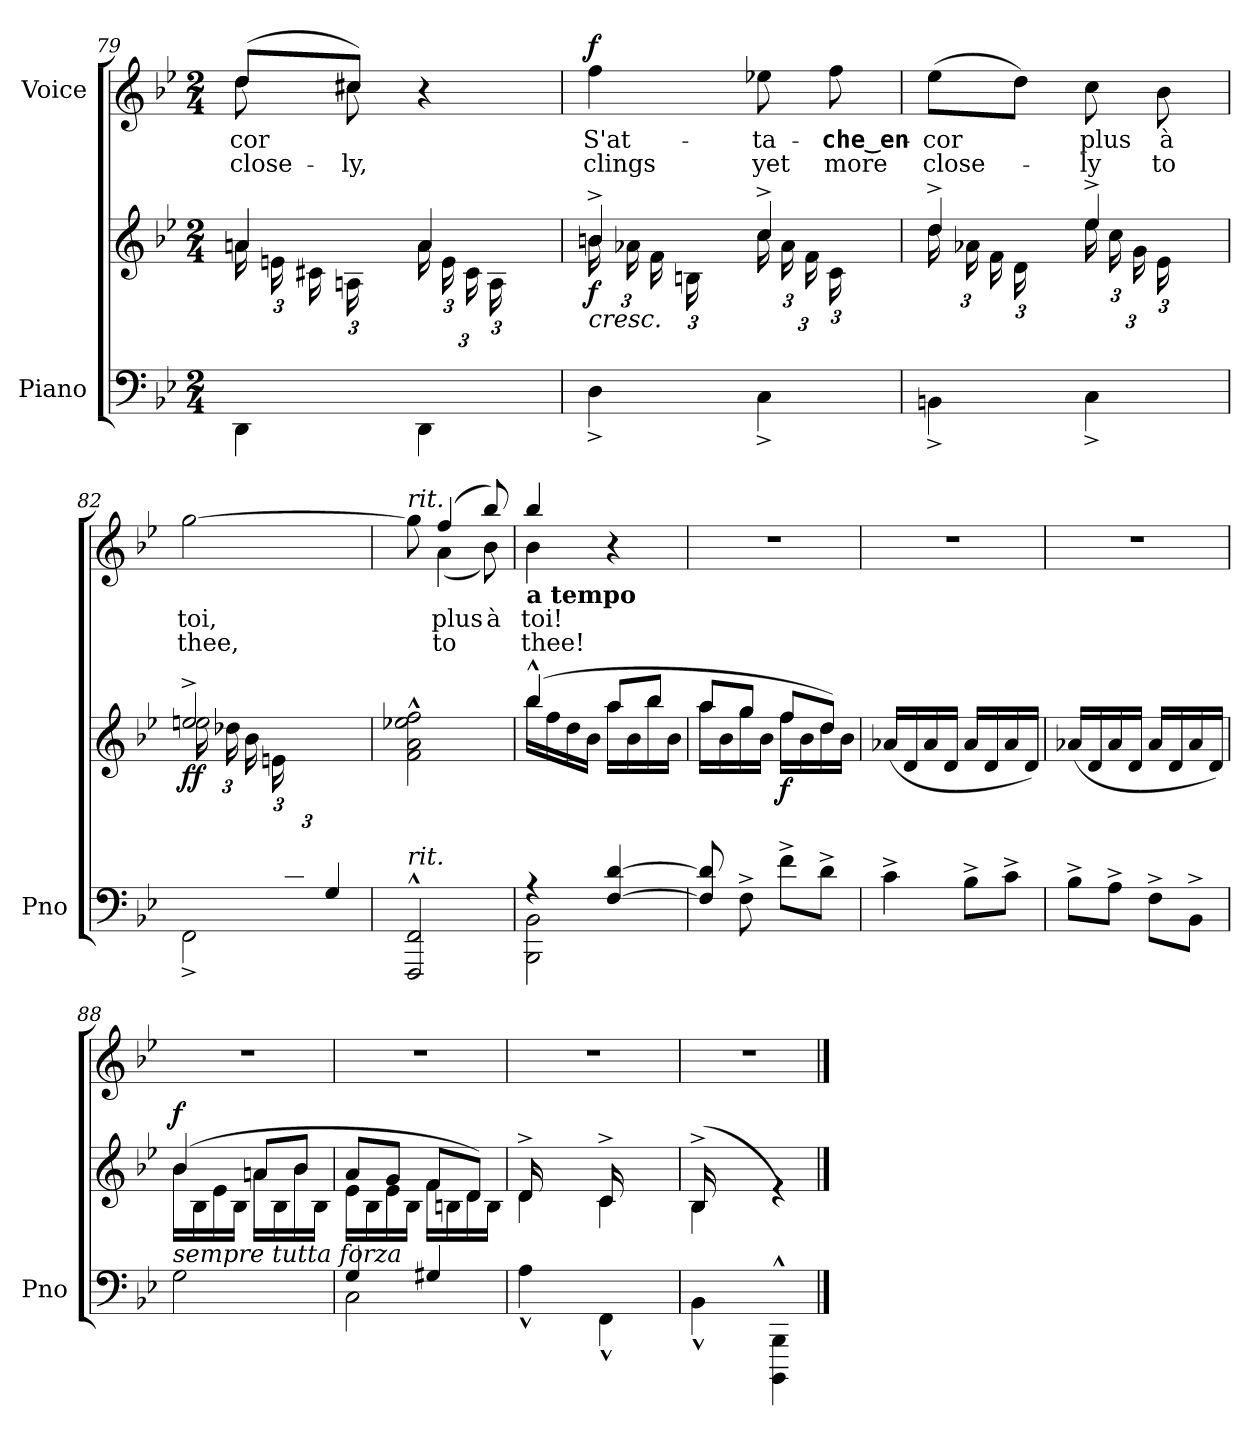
**kern	**kern	**dynam	**kern	**text	**text	**dynam
*part2	*part2	*part2	*part1	*part1	*part1	*part1
*staff3	*staff2	*staff2/3	*staff1	*staff1	*staff1	*staff1
*I"Piano	*	*	*I"Voice	*	*	*
*I'Pno	*	*	*	*	*	*
*clefF4	*clefG2	*	*clefG2	*	*	*
*k[b-e-]	*k[b-e-]	*	*k[b-e-]	*	*	*
*M2/4	*M2/4	*	*M2/4	*	*	*
=79	=79	=79	=79	=79	=79	=79
*^	*^	*	*	*	*	*
*	*	*	*Xbrackettup	*	*	*	*	*
!	!	!	!	!	!	!LO:LY:b	!LO:LY:b	!
*	*	*	*	*	*^	*	*	*
6ryy	4DD\	(>4an/	24a\LL	.	(>8dd/L	8dd\	-cor	close-	.
.	.	.	24en\	.	.	.	.	.	.
.	.	.	24c#X\	.	.	.	.	.	.
!	!	!	!	!	!	!	!	!LO:LY:b	!
.	.	.	24An\	.	8cc#X/J)	8cc#\	.	-ly,	.
24En/	.	.	12ryy	.	.	.	.	.	.
24AAn/JJ)	.	.	.	.	.	.	.	.	.
6ryy	4DD\	(>4a/	24a\LL	.	4r	4reyy	.	.	.
.	.	.	24e\	.	.	.	.	.	.
.	.	.	24c#\	.	.	.	.	.	.
.	.	.	24A\	.	.	.	.	.	.
24E/	.	.	12ryy	.	.	.	.	.	.
24AA/JJ)	.	.	.	.	.	.	.	.	.
*	*	*	*	*	*v	*v	*	*	*
!!LO:LB:g=z
=80	=80	=80	=80	=80	=80	=80	=80	=80
!	!	!LO:TX:b:i:t=cresc.	!	!	!	!	!	!
!	!	!	!	!LO:DY:b	!	!LO:LY:b	!LO:LY:b	!LO:DY:a
6ryy	4D^\	(>4bn^/	24b\LL	f	4ff\	S'at-	clings	f
.	.	.	24a-X\	.	.	.	.	.
.	.	.	24f\	.	.	.	.	.
.	.	.	24Bn\	.	.	.	.	.
24A-X/	.	.	12ryy	.	.	.	.	.
24F/JJ)	.	.	.	.	.	.	.	.
!	!	!	!	!	!	!LO:LY:b	!LO:LY:b	!
6ryy	4C^\	(>4cc^/	24cc\LL	.	8ee-X\	-ta-	yet	.
.	.	.	24a-\	.	.	.	.	.
.	.	.	24f\	.	.	.	.	.
!	!	!	!	!	!	!LO:LY:b	!LO:LY:b	!
.	.	.	24c\	.	8ff\	-che‿en-	more	.
24A-/	.	.	12ryy	.	.	.	.	.
24F/JJ)	.	.	.	.	.	.	.	.
=81	=81	=81	=81	=81	=81	=81	=81	=81
!	!	!	!	!	!	!LO:LY:b	!LO:LY:b	!
6ryy	4BBn^\	(>4dd^/	24dd\LL	.	(>8ee-\L	-cor	close-	.
.	.	.	24a-X\	.	.	.	.	.
.	.	.	24f\	.	.	.	.	.
.	.	.	24d\	.	8dd\J)	.	.	.
24A-X/	.	.	12ryy	.	.	.	.	.
24F/JJ)	.	.	.	.	.	.	.	.
!	!	!	!	!	!	!LO:LY:b	!LO:LY:b	!
6ryy	4C^\	(>4ee-^/	24ee-\LL	.	8cc\	plus	-ly	.
.	.	.	24cc\	.	.	.	.	.
.	.	.	24g\	.	.	.	.	.
!	!	!	!	!	!	!LO:LY:b	!LO:LY:b	!
.	.	.	24e-\	.	8b-\	à	to	.
24G/	.	.	12ryy	.	.	.	.	.
24C/JJ)	.	.	.	.	.	.	.	.
=82	=82	=82	=82	=82	=82	=82	=82	=82
!	!	!	!LO:N:head=open	!LO:DY:b	!	!LO:LY:b	!LO:LY:b	!
6ryy	2FF^\	(>2een^/	24ee\LL	ff	[2gg\	toi,	thee,	.
.	.	.	24dd-X\	.	.	.	.	.
.	.	.	24b-\	.	.	.	.	.
.	.	.	24en\	.	.	.	.	.
24d-X/	.	.	3ryy	.	.	.	.	.
24B-/JJ	.	.	.	.	.	.	.	.
4G/)	.	.	.	.	.	.	.	.
*v	*v	*	*	*	*	*	*	*
*	*v	*v	*	*	*	*	*
=83	=83	=83	=83	=83	=83	=83
*	*	*	*^	*	*	*
!	!	!	!LO:TX:a:i:t=rit.	!	!	!	!
!LO:TX:a:i:t=rit.	!	!	!	!	!	!	!
2FFF/^^ 2FF/^^	2f\^^ 2a\^^ 2ee-X\^^ 2ff\^^	.	8gg\]	8ryy	.	.	.
!	!	!	!	!	!LO:LY:b	!LO:LY:b	!
.	.	.	(>4ff/	(<4a\	plus	to	.
!	!	!	!	!	!LO:LY:b	!	!
.	.	.	8bb-/)	8b-\)	à	.	.
!!LO:LB:g=z	!!
=84	=84	=84	=84	=84	=84	=84	=84
*^	*^	*	*	*	*	*	*
!	!	!	!	!	!LO:TX:b:B:t=a tempo	!	!	!	!
!	!	!	!	!LO:DY:b	!	!	!LO:LY:b	!LO:LY:b	!
!	!	!	!	!LO:DY:n=1:b	!	!	!	!	!
4r	2BBB-\ 2BB-\	(>4bb-^^/	16bb-\LL	ff other-dynamics	4bb-/	4b-\	toi!	thee!	.
.	.	.	16ff\	.	.	.	.	.	.
.	.	.	16dd\	.	.	.	.	.	.
.	.	.	16b-\JJ	.	.	.	.	.	.
[4F/ [4d/	.	8aa/L	16aa\LL	.	4r	4rgyy	.	.	.
.	.	.	16b-\	.	.	.	.	.	.
.	.	8bb-/J	16bb-\	.	.	.	.	.	.
.	.	.	16b-\JJ	.	.	.	.	.	.
*v	*v	*	*	*	*v	*v	*	*	*
=85	=85	=85	=85	=85	=85	=85	=85
8F/] 8d/]	8aa/L	16aa\LL	.	2r	.	.	.
.	.	16b-\	.	.	.	.	.
8F^\	8gg/J	16gg\	.	.	.	.	.
.	.	16b-\JJ	.	.	.	.	.
!	!	!	!LO:DY:b	!	!	!	!
8f^\L	8ff/L	16ff\LL	f	.	.	.	.
.	.	16b-\	.	.	.	.	.
8d^\J	8dd/J)	16dd\	.	.	.	.	.
.	.	16b-\JJ	.	.	.	.	.
=86	=86	=86	=86	=86	=86	=86	=86
!	!	!	!LO:DY:b=2	!	!	!	!
!	!	!	!LO:DY:n=1:b=2	!	!	!	!
!	!	!	!LO:DY:n=2:a	!	!	!	!
*	*v	*v	*	*	*	*	*
4c^\	(<16a-X/LL	f other-dynamics p	2r	.	.	.
.	16d/	.	.	.	.	.
.	16a-/	.	.	.	.	.
.	16d/JJ	.	.	.	.	.
8B-^\L	16a-/LL	.	.	.	.	.
.	16d/	.	.	.	.	.
8c^\J	16a-/	.	.	.	.	.
.	16d/JJ)	.	.	.	.	.
=87	=87	=87	=87	=87	=87	=87
8B-^\L	(<16a-X/LL	.	2r	.	.	.
.	16d/	.	.	.	.	.
8A^\J	16a-/	.	.	.	.	.
.	16d/JJ	.	.	.	.	.
8F^\L	16a-/LL	.	.	.	.	.
.	16d/	.	.	.	.	.
8BB-^\J	16a-/	.	.	.	.	.
.	16d/JJ)	.	.	.	.	.
!!LO:PB:g=z
=88	=88	=88	=88	=88	=88	=88
*	*^	*	*	*	*	*
!LO:TX:a:i:t=sempre tutta forza	!	!	!	!	!	!	!
!	!	!	!LO:DY:a	!	!	!	!
2G\	(>4b-/	16b-\LL	f	2r	.	.	.
.	.	16B-\	.	.	.	.	.
.	.	16e-\	.	.	.	.	.
.	.	16B-\JJ	.	.	.	.	.
.	8an/L	16a\LL	.	.	.	.	.
.	.	16B-\	.	.	.	.	.
.	8b-/J	16b-\	.	.	.	.	.
.	.	16B-\JJ	.	.	.	.	.
=89	=89	=89	=89	=89	=89	=89	=89
*^	*	*	*	*	*	*	*
4G/	2C\	8a/L	16e-\LL	.	2r	.	.	.
.	.	.	16B-\	.	.	.	.	.
.	.	8g/J	16e-\	.	.	.	.	.
.	.	.	16B-\JJ	.	.	.	.	.
4G#X/	.	8f/L	16f\LL	.	.	.	.	.
.	.	.	16Bn\	.	.	.	.	.
.	.	8d/J)	16d\	.	.	.	.	.
.	.	.	16B\JJ	.	.	.	.	.
=90	=90	=90	=90	=90	=90	=90	=90	=90
16ryy	4A^^\	(>16d^/LL	4d\	.	2r	.	.	.
16E-/	.	8.ryy	.	.	.	.	.	.
16A/	.	.	.	.	.	.	.	.
16E-/JJ)	.	.	.	.	.	.	.	.
16ryy	4FF^^\	(>16c^/LL	4c\	.	.	.	.	.
16E-/	.	8.ryy	.	.	.	.	.	.
16A/	.	.	.	.	.	.	.	.
16E-/JJ)	.	.	.	.	.	.	.	.
=91	=91	=91	=91	=91	=91	=91	=91	=91
16ryy	4BB-^^\	(>16B-^/LL	4B-\	.	2r	.	.	.
16D/	.	8.ryy	.	.	.	.	.	.
16F/	.	.	.	.	.	.	.	.
16BB-/JJ	.	.	.	.	.	.	.	.
4ryy	4BBBB-\^^ 4BBB-\^^	4re)	4ryy	.	.	.	.	.
*v	*v	*	*	*	*	*	*	*
*	*v	*v	*	*	*	*	*
==	==	==	==	==	==	==
*-	*-	*-	*-	*-	*-	*-
